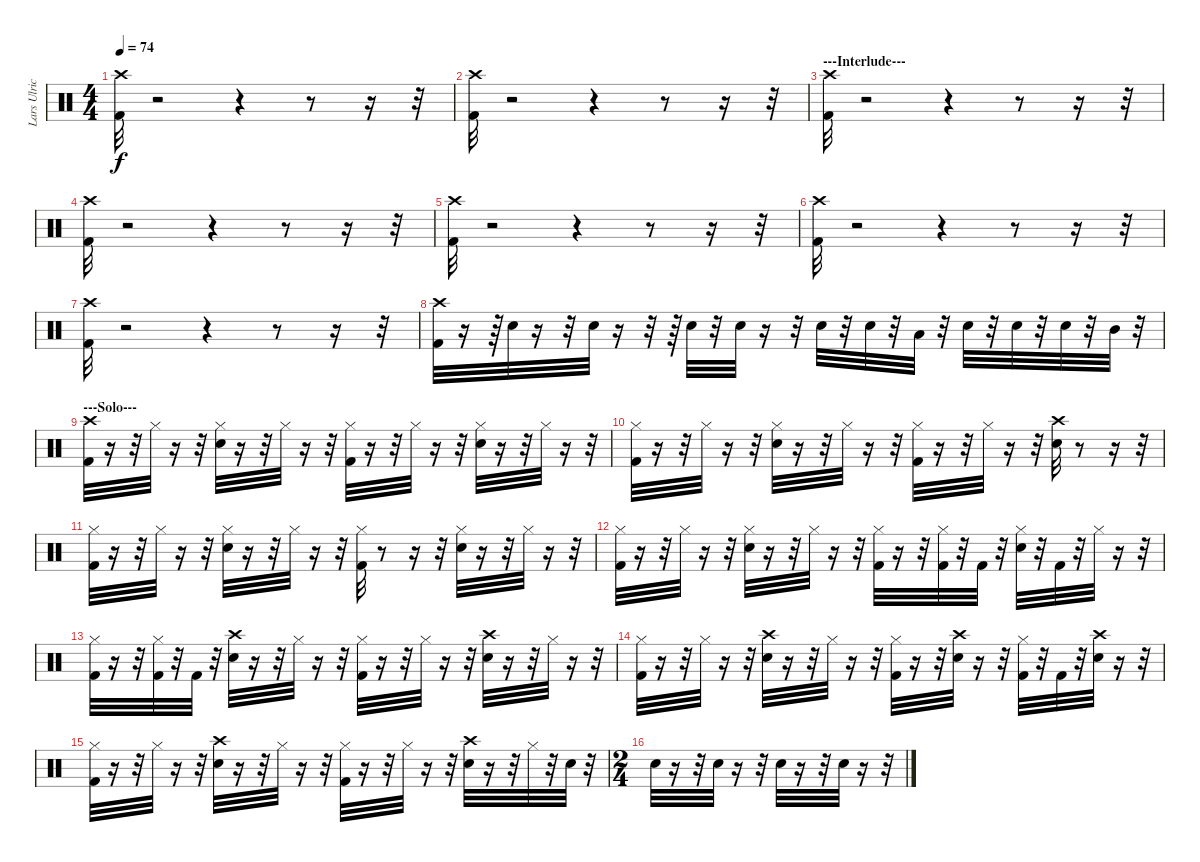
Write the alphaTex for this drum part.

\track ("Lars Ulrich" "Lars Ulric") {instrument percussion}
\staff {score}
\articulation defaults
\ts (4 4)
\tempo 74
\clef neutral
\ks c
("Kick (hit) 2" "Crash high (hit)").32{dy f} r.2 r.4 r.8 r.16 r.32 |
("Kick (hit) 2" "Crash high (hit)").32 r.2 r.4 r.8 r.16 r.32 |
\section ("" "---Interlude---")
("Kick (hit) 2" "Crash high (hit)").32 r.2 r.4 r.8 r.16 r.32 |
("Kick (hit) 2" "Crash high (hit)").32 r.2 r.4 r.8 r.16 r.32 |
("Kick (hit) 2" "Crash high (hit)").32 r.2 r.4 r.8 r.16 r.32 |
("Kick (hit) 2" "Crash high (hit)").32 r.2 r.4 r.8 r.16 r.32 |
("Kick (hit) 2" "Crash high (hit)").32 r.2 r.4 r.8 r.16 r.32 |
("Kick (hit) 2" "Crash high (hit)").32 r.16 r.64 "Snare (hit) 2".32 r.16 r.32 "Snare (hit) 2".32 r.16 r.32 r.64 "Snare (hit) 2".32 r.32 "Snare (hit) 2".32 r.16 r.32 "Snare (hit) 2".32 r.32 "Snare (hit) 2".32 r.32 "Low Tom (hit)".32 r.32 "Snare (hit) 2".32 r.32 "Snare (hit) 2".32 r.32 "Snare (hit) 2".32 r.32 "Mid Tom (hit)".32 r.32 |
\section ("" "---Solo---")
("Kick (hit) 2" "Crash high (hit)").32 r.16 r.32 "Hi-Hat (closed)".32 r.16 r.32 ("Snare (hit) 2" "Hi-Hat (closed)").32 r.16 r.32 "Hi-Hat (closed)".32 r.16 r.32 ("Hi-Hat (closed)" "Kick (hit) 2").32 r.16 r.32 "Hi-Hat (closed)".32 r.16 r.32 ("Snare (hit) 2" "Hi-Hat (closed)").32 r.16 r.32 "Hi-Hat (closed)".32 r.16 r.32 |
("Kick (hit) 2" "Hi-Hat (closed)").32 r.16 r.32 "Hi-Hat (closed)".32 r.16 r.32 ("Snare (hit) 2" "Hi-Hat (closed)").32 r.16 r.32 "Hi-Hat (closed)".32 r.16 r.32 ("Hi-Hat (closed)" "Kick (hit) 2").32 r.16 r.32 "Hi-Hat (closed)".32 r.16 r.32 ("Crash high (hit)" "Snare (hit) 2").32 r.8 r.16 r.32 |
("Kick (hit) 2" "Hi-Hat (closed)").32 r.16 r.32 "Hi-Hat (closed)".32 r.16 r.32 ("Snare (hit) 2" "Hi-Hat (closed)").32 r.16 r.32 "Hi-Hat (closed)".32 r.16 r.32 ("Kick (hit) 2" "Hi-Hat (closed)").32 r.8 r.16 r.32 ("Snare (hit) 2" "Hi-Hat (closed)").32 r.16 r.32 "Hi-Hat (closed)".32 r.16 r.32 |
("Hi-Hat (closed)" "Kick (hit) 2").32 r.16 r.32 "Hi-Hat (closed)".32 r.16 r.32 ("Snare (hit) 2" "Hi-Hat (closed)").32 r.16 r.32 "Hi-Hat (closed)".32 r.16 r.32 ("Hi-Hat (closed)" "Kick (hit) 2").32 r.16 r.32 ("Hi-Hat (closed)" "Kick (hit) 2").32 r.32 "Kick (hit) 2".32 r.32 ("Snare (hit) 2" "Hi-Hat (closed)").32 r.32 "Kick (hit) 2".32 r.32 "Hi-Hat (closed)".32 r.16 r.32 |
("Kick (hit) 2" "Hi-Hat (closed)").32 r.16 r.32 ("Kick (hit) 2" "Hi-Hat (closed)").32 r.32 "Kick (hit) 2".32 r.32 ("Crash high (hit)" "Snare (hit) 2").32 r.16 r.32 "Hi-Hat (closed)".32 r.16 r.32 ("Hi-Hat (closed)" "Kick (hit) 2").32 r.16 r.32 "Hi-Hat (closed)".32 r.16 r.32 ("Crash high (hit)" "Snare (hit) 2").32 r.16 r.32 "Hi-Hat (closed)".32 r.16 r.32 |
("Kick (hit) 2" "Hi-Hat (closed)").32 r.16 r.32 "Hi-Hat (closed)".32 r.16 r.32 ("Crash high (hit)" "Snare (hit) 2").32 r.16 r.32 "Hi-Hat (closed)".32 r.16 r.32 ("Hi-Hat (closed)" "Kick (hit) 2").32 r.16 r.32 ("Crash high (hit)" "Snare (hit) 2").32 r.16 r.32 ("Hi-Hat (closed)" "Kick (hit) 2").32 r.32 "Kick (hit) 2".32 r.32 ("Crash high (hit)" "Snare (hit) 2").32 r.16 r.32 |
("Kick (hit) 2" "Hi-Hat (closed)").32 r.16 r.32 "Hi-Hat (closed)".32 r.16 r.32 ("Crash high (hit)" "Snare (hit) 2").32 r.16 r.32 "Hi-Hat (closed)".32 r.16 r.32 ("Hi-Hat (closed)" "Kick (hit) 2").32 r.16 r.32 "Hi-Hat (closed)".32 r.16 r.32 ("Crash high (hit)" "Snare (hit) 2").32 r.16 r.32 "Hi-Hat (closed)".32 r.32 "Snare (hit) 2".32 r.32 |
\ts (2 4)
"Snare (hit) 2".32 r.16 r.32 "Snare (hit) 2".32 r.16 r.32 "Snare (hit) 2".32 r.16 r.32 "Snare (hit) 2".32 r.16 r.32
